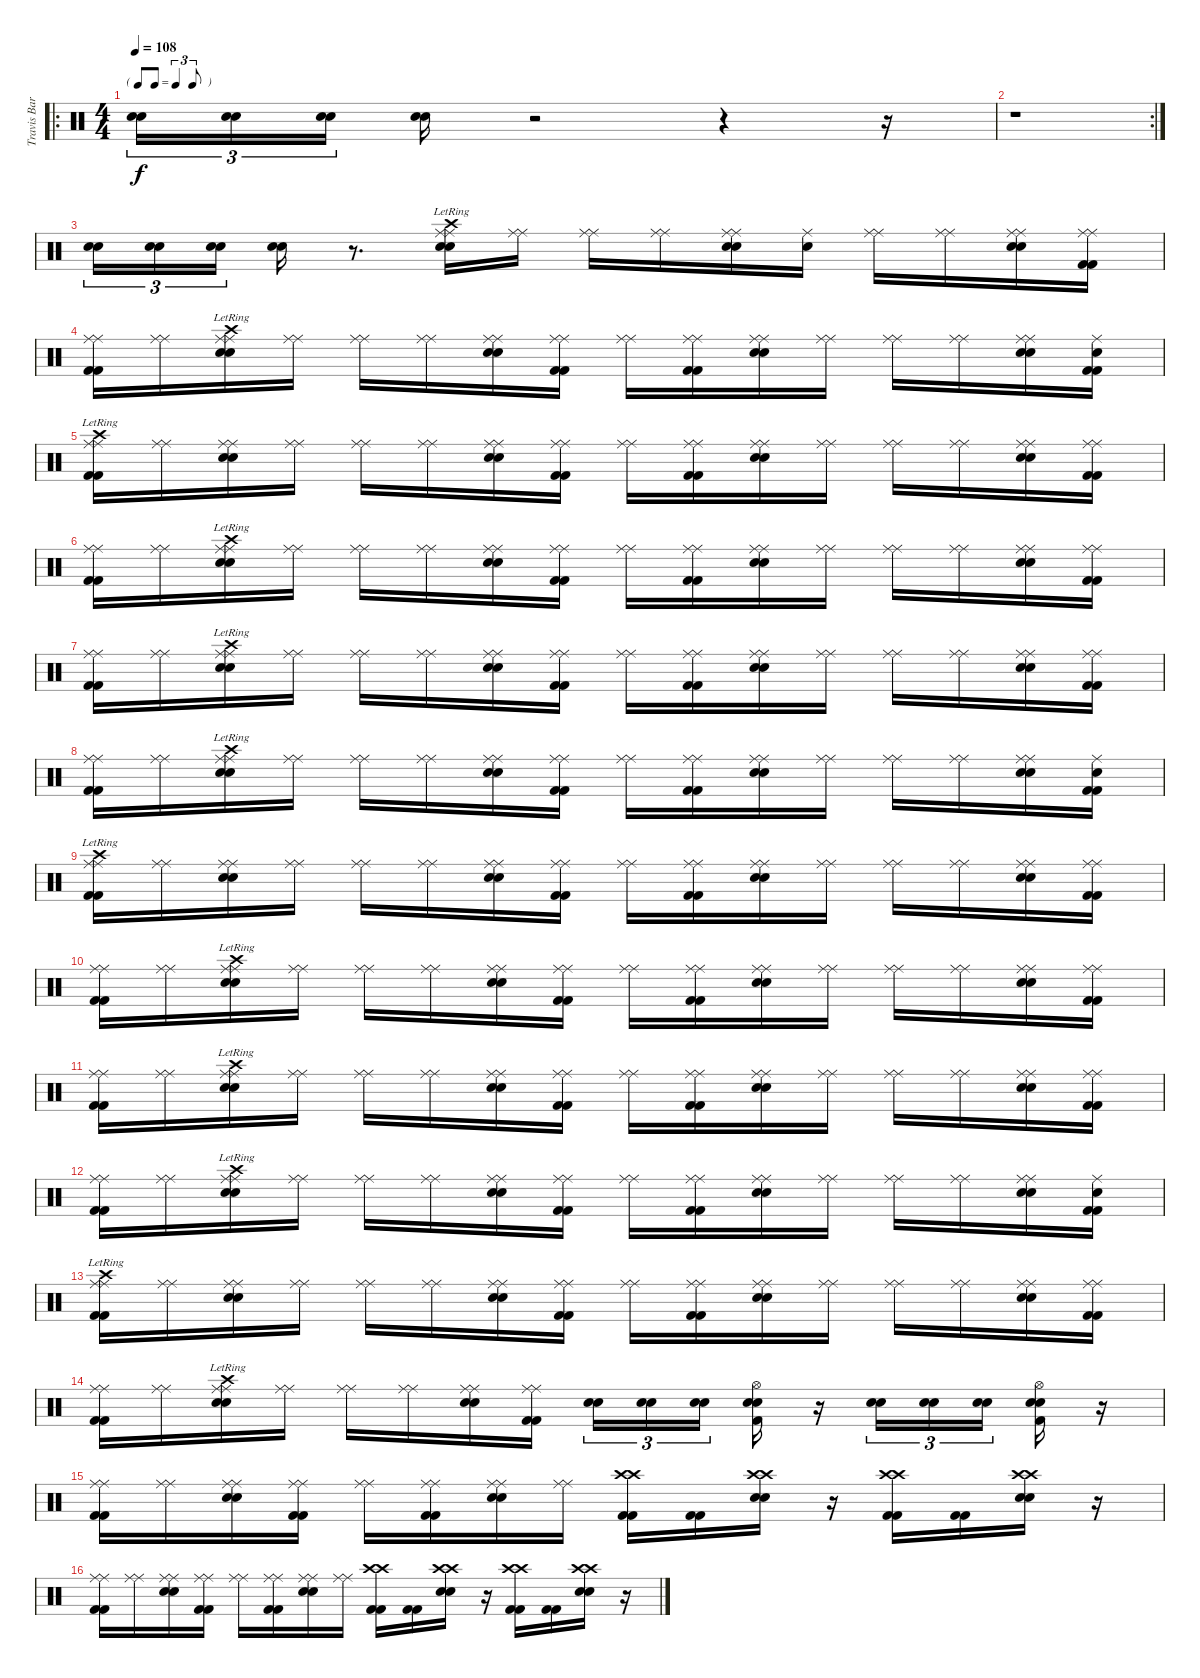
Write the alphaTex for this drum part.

\track ("Travis Barker (Drums)" "Travis Bar") {instrument percussion}
\staff {score}
\articulation defaults
\ro
\ts (4 4)
\tf triplet8th
\tempo 108
\clef neutral
\ks c
("Snare (hit) 2" "Snare (hit) 2").16{tu (3 2) dy f} ("Snare (hit) 2" "Snare (hit) 2").16{tu (3 2)} ("Snare (hit) 2" "Snare (hit) 2").16{tu (3 2)} ("Snare (hit) 2" "Snare (hit) 2").16 r.2 r.4 r.16 |
\rc 2
r.1 |
("Snare (hit) 2" "Snare (hit) 2").16{tu (3 2)} ("Snare (hit) 2" "Snare (hit) 2").16{tu (3 2)} ("Snare (hit) 2" "Snare (hit) 2").16{tu (3 2)} ("Snare (hit) 2" "Snare (hit) 2").16 r.8{d} ("Snare (hit) 2" "Snare (hit) 2" "Ride (middle)" "Ride (middle)" "Crash high (hit)"{lr}).16 ("Ride (middle)" "Ride (middle)").16 ("Ride (middle)" "Ride (middle)").16 ("Ride (middle)" "Ride (middle)").16 ("Snare (hit) 2" "Snare (hit) 2" "Ride (middle)" "Ride (middle)").16 ("Ride (middle)" "Snare (hit)").16 ("Ride (middle)" "Ride (middle)").16 ("Ride (middle)" "Ride (middle)").16 ("Snare (hit) 2" "Snare (hit) 2" "Ride (middle)" "Ride (middle)").16 ("Kick (hit) 2" "Kick (hit) 2" "Ride (middle)" "Ride (middle)").16 |
("Kick (hit) 2" "Kick (hit) 2" "Ride (middle)" "Ride (middle)").16 ("Ride (middle)" "Ride (middle)").16 ("Snare (hit) 2" "Snare (hit) 2" "Ride (middle)" "Ride (middle)" "Crash high (hit)"{lr}).16 ("Ride (middle)" "Ride (middle)").16 ("Ride (middle)" "Ride (middle)").16 ("Ride (middle)" "Ride (middle)").16 ("Snare (hit) 2" "Snare (hit) 2" "Ride (middle)" "Ride (middle)").16 ("Kick (hit) 2" "Kick (hit) 2" "Ride (middle)" "Ride (middle)").16 ("Ride (middle)" "Ride (middle)").16 ("Kick (hit) 2" "Kick (hit) 2" "Ride (middle)" "Ride (middle)").16 ("Snare (hit) 2" "Snare (hit) 2" "Ride (middle)" "Ride (middle)").16 ("Ride (middle)" "Ride (middle)").16 ("Ride (middle)" "Ride (middle)").16 ("Ride (middle)" "Ride (middle)").16 ("Snare (hit) 2" "Snare (hit) 2" "Ride (middle)" "Ride (middle)").16 ("Kick (hit) 2" "Kick (hit) 2" "Ride (middle)" "Snare (hit)").16 |
("Kick (hit) 2" "Kick (hit) 2" "Ride (middle)" "Ride (middle)" "Crash high (hit)"{lr}).16 ("Ride (middle)" "Ride (middle)").16 ("Snare (hit) 2" "Snare (hit) 2" "Ride (middle)" "Ride (middle)").16 ("Ride (middle)" "Ride (middle)").16 ("Ride (middle)" "Ride (middle)").16 ("Ride (middle)" "Ride (middle)").16 ("Snare (hit) 2" "Snare (hit) 2" "Ride (middle)" "Ride (middle)").16 ("Kick (hit) 2" "Kick (hit) 2" "Ride (middle)" "Ride (middle)").16 ("Ride (middle)" "Ride (middle)").16 ("Kick (hit) 2" "Kick (hit) 2" "Ride (middle)" "Ride (middle)").16 ("Snare (hit) 2" "Snare (hit) 2" "Ride (middle)" "Ride (middle)").16 ("Ride (middle)" "Ride (middle)").16 ("Ride (middle)" "Ride (middle)").16 ("Ride (middle)" "Ride (middle)").16 ("Snare (hit) 2" "Snare (hit) 2" "Ride (middle)" "Ride (middle)").16 ("Kick (hit) 2" "Kick (hit) 2" "Ride (middle)" "Ride (middle)").16 |
("Kick (hit) 2" "Kick (hit) 2" "Ride (middle)" "Ride (middle)").16 ("Ride (middle)" "Ride (middle)").16 ("Snare (hit) 2" "Snare (hit) 2" "Ride (middle)" "Ride (middle)" "Crash high (hit)"{lr}).16 ("Ride (middle)" "Ride (middle)").16 ("Ride (middle)" "Ride (middle)").16 ("Ride (middle)" "Ride (middle)").16 ("Snare (hit) 2" "Snare (hit) 2" "Ride (middle)" "Ride (middle)").16 ("Kick (hit) 2" "Kick (hit) 2" "Ride (middle)" "Ride (middle)").16 ("Ride (middle)" "Ride (middle)").16 ("Kick (hit) 2" "Kick (hit) 2" "Ride (middle)" "Ride (middle)").16 ("Snare (hit) 2" "Snare (hit) 2" "Ride (middle)" "Ride (middle)").16 ("Ride (middle)" "Ride (middle)").16 ("Ride (middle)" "Ride (middle)").16 ("Ride (middle)" "Ride (middle)").16 ("Snare (hit) 2" "Snare (hit) 2" "Ride (middle)" "Ride (middle)").16 ("Kick (hit) 2" "Kick (hit) 2" "Ride (middle)" "Ride (middle)").16 |
("Kick (hit) 2" "Kick (hit) 2" "Ride (middle)" "Ride (middle)").16 ("Ride (middle)" "Ride (middle)").16 ("Snare (hit) 2" "Snare (hit) 2" "Ride (middle)" "Ride (middle)" "Crash high (hit)"{lr}).16 ("Ride (middle)" "Ride (middle)").16 ("Ride (middle)" "Ride (middle)").16 ("Ride (middle)" "Ride (middle)").16 ("Snare (hit) 2" "Snare (hit) 2" "Ride (middle)" "Ride (middle)").16 ("Kick (hit) 2" "Kick (hit) 2" "Ride (middle)" "Ride (middle)").16 ("Ride (middle)" "Ride (middle)").16 ("Kick (hit) 2" "Kick (hit) 2" "Ride (middle)" "Ride (middle)").16 ("Snare (hit) 2" "Snare (hit) 2" "Ride (middle)" "Ride (middle)").16 ("Ride (middle)" "Ride (middle)").16 ("Ride (middle)" "Ride (middle)").16 ("Ride (middle)" "Ride (middle)").16 ("Snare (hit) 2" "Snare (hit) 2" "Ride (middle)" "Ride (middle)").16 ("Kick (hit) 2" "Kick (hit) 2" "Ride (middle)" "Ride (middle)").16 |
("Kick (hit) 2" "Kick (hit) 2" "Ride (middle)" "Ride (middle)").16 ("Ride (middle)" "Ride (middle)").16 ("Snare (hit) 2" "Snare (hit) 2" "Ride (middle)" "Ride (middle)" "Crash high (hit)"{lr}).16 ("Ride (middle)" "Ride (middle)").16 ("Ride (middle)" "Ride (middle)").16 ("Ride (middle)" "Ride (middle)").16 ("Snare (hit) 2" "Snare (hit) 2" "Ride (middle)" "Ride (middle)").16 ("Kick (hit) 2" "Kick (hit) 2" "Ride (middle)" "Ride (middle)").16 ("Ride (middle)" "Ride (middle)").16 ("Kick (hit) 2" "Kick (hit) 2" "Ride (middle)" "Ride (middle)").16 ("Snare (hit) 2" "Snare (hit) 2" "Ride (middle)" "Ride (middle)").16 ("Ride (middle)" "Ride (middle)").16 ("Ride (middle)" "Ride (middle)").16 ("Ride (middle)" "Ride (middle)").16 ("Snare (hit) 2" "Snare (hit) 2" "Ride (middle)" "Ride (middle)").16 ("Kick (hit) 2" "Kick (hit) 2" "Ride (middle)" "Snare (hit)").16 |
("Kick (hit) 2" "Kick (hit) 2" "Ride (middle)" "Ride (middle)" "Crash high (hit)"{lr}).16 ("Ride (middle)" "Ride (middle)").16 ("Snare (hit) 2" "Snare (hit) 2" "Ride (middle)" "Ride (middle)").16 ("Ride (middle)" "Ride (middle)").16 ("Ride (middle)" "Ride (middle)").16 ("Ride (middle)" "Ride (middle)").16 ("Snare (hit) 2" "Snare (hit) 2" "Ride (middle)" "Ride (middle)").16 ("Kick (hit) 2" "Kick (hit) 2" "Ride (middle)" "Ride (middle)").16 ("Ride (middle)" "Ride (middle)").16 ("Kick (hit) 2" "Kick (hit) 2" "Ride (middle)" "Ride (middle)").16 ("Snare (hit) 2" "Snare (hit) 2" "Ride (middle)" "Ride (middle)").16 ("Ride (middle)" "Ride (middle)").16 ("Ride (middle)" "Ride (middle)").16 ("Ride (middle)" "Ride (middle)").16 ("Snare (hit) 2" "Snare (hit) 2" "Ride (middle)" "Ride (middle)").16 ("Kick (hit) 2" "Kick (hit) 2" "Ride (middle)" "Ride (middle)").16 |
("Kick (hit) 2" "Kick (hit) 2" "Ride (middle)" "Ride (middle)").16 ("Ride (middle)" "Ride (middle)").16 ("Snare (hit) 2" "Snare (hit) 2" "Ride (middle)" "Ride (middle)" "Crash high (hit)"{lr}).16 ("Ride (middle)" "Ride (middle)").16 ("Ride (middle)" "Ride (middle)").16 ("Ride (middle)" "Ride (middle)").16 ("Snare (hit) 2" "Snare (hit) 2" "Ride (middle)" "Ride (middle)").16 ("Kick (hit) 2" "Kick (hit) 2" "Ride (middle)" "Ride (middle)").16 ("Ride (middle)" "Ride (middle)").16 ("Kick (hit) 2" "Kick (hit) 2" "Ride (middle)" "Ride (middle)").16 ("Snare (hit) 2" "Snare (hit) 2" "Ride (middle)" "Ride (middle)").16 ("Ride (middle)" "Ride (middle)").16 ("Ride (middle)" "Ride (middle)").16 ("Ride (middle)" "Ride (middle)").16 ("Snare (hit) 2" "Snare (hit) 2" "Ride (middle)" "Ride (middle)").16 ("Kick (hit) 2" "Kick (hit) 2" "Ride (middle)" "Ride (middle)").16 |
("Kick (hit) 2" "Kick (hit) 2" "Ride (middle)" "Ride (middle)").16 ("Ride (middle)" "Ride (middle)").16 ("Snare (hit) 2" "Snare (hit) 2" "Ride (middle)" "Ride (middle)" "Crash high (hit)"{lr}).16 ("Ride (middle)" "Ride (middle)").16 ("Ride (middle)" "Ride (middle)").16 ("Ride (middle)" "Ride (middle)").16 ("Snare (hit) 2" "Snare (hit) 2" "Ride (middle)" "Ride (middle)").16 ("Kick (hit) 2" "Kick (hit) 2" "Ride (middle)" "Ride (middle)").16 ("Ride (middle)" "Ride (middle)").16 ("Kick (hit) 2" "Kick (hit) 2" "Ride (middle)" "Ride (middle)").16 ("Snare (hit) 2" "Snare (hit) 2" "Ride (middle)" "Ride (middle)").16 ("Ride (middle)" "Ride (middle)").16 ("Ride (middle)" "Ride (middle)").16 ("Ride (middle)" "Ride (middle)").16 ("Snare (hit) 2" "Snare (hit) 2" "Ride (middle)" "Ride (middle)").16 ("Kick (hit) 2" "Kick (hit) 2" "Ride (middle)" "Ride (middle)").16 |
("Kick (hit) 2" "Kick (hit) 2" "Ride (middle)" "Ride (middle)").16 ("Ride (middle)" "Ride (middle)").16 ("Snare (hit) 2" "Snare (hit) 2" "Ride (middle)" "Ride (middle)" "Crash high (hit)"{lr}).16 ("Ride (middle)" "Ride (middle)").16 ("Ride (middle)" "Ride (middle)").16 ("Ride (middle)" "Ride (middle)").16 ("Snare (hit) 2" "Snare (hit) 2" "Ride (middle)" "Ride (middle)").16 ("Kick (hit) 2" "Kick (hit) 2" "Ride (middle)" "Ride (middle)").16 ("Ride (middle)" "Ride (middle)").16 ("Kick (hit) 2" "Kick (hit) 2" "Ride (middle)" "Ride (middle)").16 ("Snare (hit) 2" "Snare (hit) 2" "Ride (middle)" "Ride (middle)").16 ("Ride (middle)" "Ride (middle)").16 ("Ride (middle)" "Ride (middle)").16 ("Ride (middle)" "Ride (middle)").16 ("Snare (hit) 2" "Snare (hit) 2" "Ride (middle)" "Ride (middle)").16 ("Kick (hit) 2" "Kick (hit) 2" "Ride (middle)" "Snare (hit)").16 |
("Kick (hit) 2" "Kick (hit) 2" "Ride (middle)" "Ride (middle)" "Crash high (hit)"{lr}).16 ("Ride (middle)" "Ride (middle)").16 ("Snare (hit) 2" "Snare (hit) 2" "Ride (middle)" "Ride (middle)").16 ("Ride (middle)" "Ride (middle)").16 ("Ride (middle)" "Ride (middle)").16 ("Ride (middle)" "Ride (middle)").16 ("Snare (hit) 2" "Snare (hit) 2" "Ride (middle)" "Ride (middle)").16 ("Kick (hit) 2" "Kick (hit) 2" "Ride (middle)" "Ride (middle)").16 ("Ride (middle)" "Ride (middle)").16 ("Kick (hit) 2" "Kick (hit) 2" "Ride (middle)" "Ride (middle)").16 ("Snare (hit) 2" "Snare (hit) 2" "Ride (middle)" "Ride (middle)").16 ("Ride (middle)" "Ride (middle)").16 ("Ride (middle)" "Ride (middle)").16 ("Ride (middle)" "Ride (middle)").16 ("Snare (hit) 2" "Snare (hit) 2" "Ride (middle)" "Ride (middle)").16 ("Kick (hit) 2" "Kick (hit) 2" "Ride (middle)" "Ride (middle)").16 |
("Kick (hit) 2" "Kick (hit) 2" "Ride (middle)" "Ride (middle)").16 ("Ride (middle)" "Ride (middle)").16 ("Snare (hit) 2" "Snare (hit) 2" "Ride (middle)" "Ride (middle)" "Crash high (hit)"{lr}).16 ("Ride (middle)" "Ride (middle)").16 ("Ride (middle)" "Ride (middle)").16 ("Ride (middle)" "Ride (middle)").16 ("Snare (hit) 2" "Snare (hit) 2" "Ride (middle)" "Ride (middle)").16 ("Kick (hit) 2" "Kick (hit) 2" "Ride (middle)" "Ride (middle)").16 ("Snare (hit) 2" "Snare (hit) 2").16{tu (3 2)} ("Snare (hit) 2" "Snare (hit) 2").16{tu (3 2)} ("Snare (hit) 2" "Snare (hit) 2").16{tu (3 2)} ("Snare (hit) 2" "Snare (hit) 2" "Kick (hit) 2" "Hi-Hat (open)").16 r.16 ("Snare (hit) 2" "Snare (hit) 2").16{tu (3 2)} ("Snare (hit) 2" "Snare (hit) 2").16{tu (3 2)} ("Snare (hit) 2" "Snare (hit) 2").16{tu (3 2)} ("Snare (hit) 2" "Snare (hit) 2" "Kick (hit) 2" "Hi-Hat (open)").16 r.16 |
("Kick (hit) 2" "Kick (hit) 2" "Ride (middle)" "Ride (middle)").16 ("Ride (middle)" "Ride (middle)").16 ("Snare (hit) 2" "Snare (hit) 2" "Ride (middle)" "Ride (middle)").16 ("Kick (hit) 2" "Kick (hit) 2" "Ride (middle)" "Ride (middle)").16 ("Ride (middle)" "Ride (middle)").16 ("Kick (hit) 2" "Kick (hit) 2" "Ride (middle)" "Ride (middle)").16 ("Snare (hit) 2" "Snare (hit) 2" "Ride (middle)" "Ride (middle)").16 ("Ride (middle)" "Ride (middle)").16 ("Kick (hit) 2" "Kick (hit) 2" "Crash high (hit)" "Crash high (hit)").16 ("Kick (hit) 2" "Kick (hit) 2").16 ("Snare (hit) 2" "Snare (hit) 2" "Crash high (hit)" "Crash high (hit)").16 r.16 ("Kick (hit) 2" "Kick (hit) 2" "Crash high (hit)" "Crash high (hit)").16 ("Kick (hit) 2" "Kick (hit) 2").16 ("Snare (hit) 2" "Snare (hit) 2" "Crash high (hit)" "Crash high (hit)").16 r.16 |
("Kick (hit) 2" "Kick (hit) 2" "Ride (middle)" "Ride (middle)").16 ("Ride (middle)" "Ride (middle)").16 ("Snare (hit) 2" "Snare (hit) 2" "Ride (middle)" "Ride (middle)").16 ("Kick (hit) 2" "Kick (hit) 2" "Ride (middle)" "Ride (middle)").16 ("Ride (middle)" "Ride (middle)").16 ("Kick (hit) 2" "Kick (hit) 2" "Ride (middle)" "Ride (middle)").16 ("Snare (hit) 2" "Snare (hit) 2" "Ride (middle)" "Ride (middle)").16 ("Ride (middle)" "Ride (middle)").16 ("Kick (hit) 2" "Kick (hit) 2" "Crash high (hit)" "Crash high (hit)").16 ("Kick (hit) 2" "Kick (hit) 2").16 ("Snare (hit) 2" "Snare (hit) 2" "Crash high (hit)" "Crash high (hit)").16 r.16 ("Kick (hit) 2" "Kick (hit) 2" "Crash high (hit)" "Crash high (hit)").16 ("Kick (hit) 2" "Kick (hit) 2").16 ("Snare (hit) 2" "Snare (hit) 2" "Crash high (hit)" "Crash high (hit)").16 r.16
